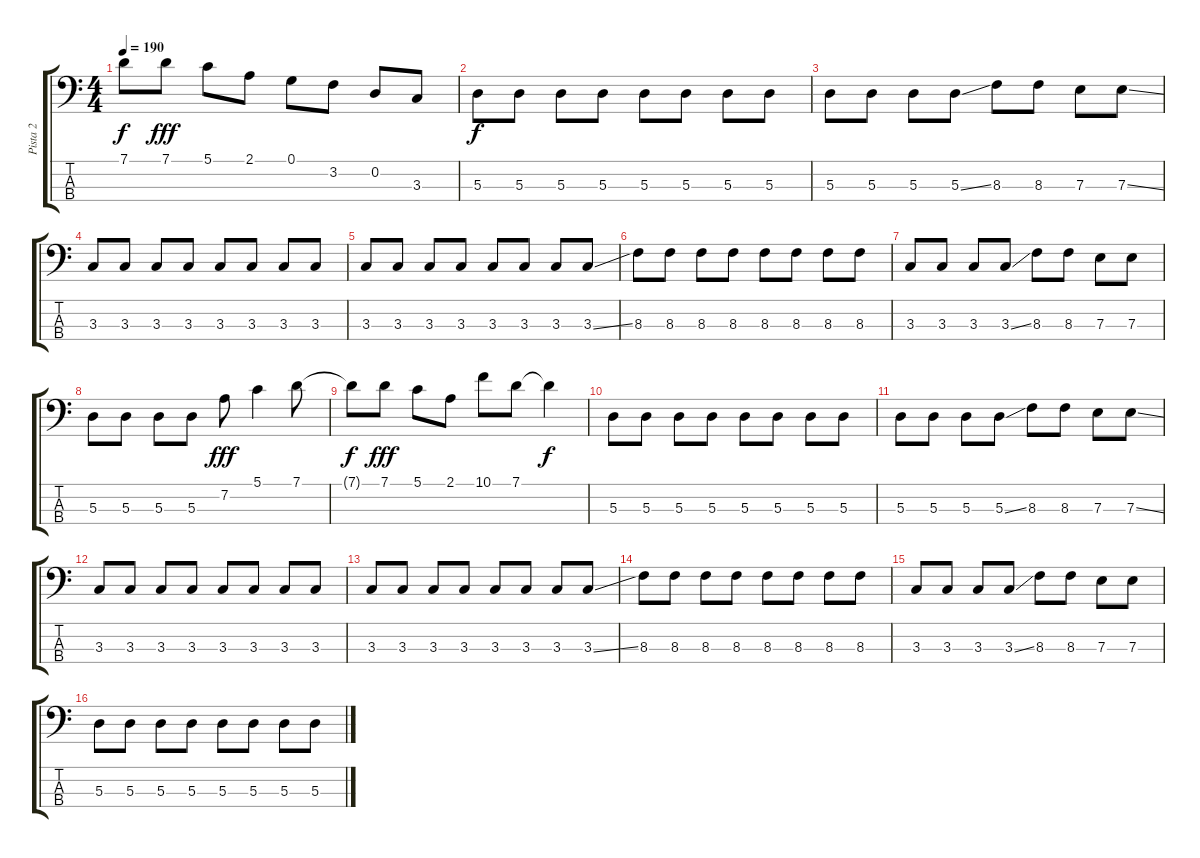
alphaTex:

\track ("Pista 2" "Pista 2") {instrument electricbassfinger}
\staff {score tabs}
\tuning (G2 D2 A1 E1) {hide}
\ts (4 4)
\tempo 190
\clef f4
\ks c
7.1{t}.8{dy f} 7.1.8{dy fff} 5.1.8 2.1.8 0.1.8 3.2.8 0.2.8 3.3.8 |
5.3.8{dy f} 5.3.8 5.3.8 5.3.8 5.3.8 5.3.8 5.3.8 5.3.8 |
5.3.8 5.3.8 5.3.8 5.3{ss}.8 8.3.8 8.3.8 7.3.8 7.3{ss}.8 |
3.3.8 3.3.8 3.3.8 3.3.8 3.3.8 3.3.8 3.3.8 3.3.8 |
3.3.8 3.3.8 3.3.8 3.3.8 3.3.8 3.3.8 3.3.8 3.3{ss}.8 |
8.3.8 8.3.8 8.3.8 8.3.8 8.3.8 8.3.8 8.3.8 8.3.8 |
3.3.8 3.3.8 3.3.8 3.3{ss}.8 8.3.8 8.3.8 7.3.8 7.3.8 |
5.3.8 5.3.8 5.3.8 5.3.8 7.2.8{dy fff} 5.1.4 7.1.8 |
7.1{t}.8{dy f} 7.1.8{dy fff} 5.1.8 2.1.8 10.1.8 7.1.8 7.1{t}.4{dy f} |
5.3.8 5.3.8 5.3.8 5.3.8 5.3.8 5.3.8 5.3.8 5.3.8 |
5.3.8 5.3.8 5.3.8 5.3{ss}.8 8.3.8 8.3.8 7.3.8 7.3{ss}.8 |
3.3.8 3.3.8 3.3.8 3.3.8 3.3.8 3.3.8 3.3.8 3.3.8 |
3.3.8 3.3.8 3.3.8 3.3.8 3.3.8 3.3.8 3.3.8 3.3{ss}.8 |
8.3.8 8.3.8 8.3.8 8.3.8 8.3.8 8.3.8 8.3.8 8.3.8 |
3.3.8 3.3.8 3.3.8 3.3{ss}.8 8.3.8 8.3.8 7.3.8 7.3.8 |
5.3.8 5.3.8 5.3.8 5.3.8 5.3.8 5.3.8 5.3.8 5.3.8
